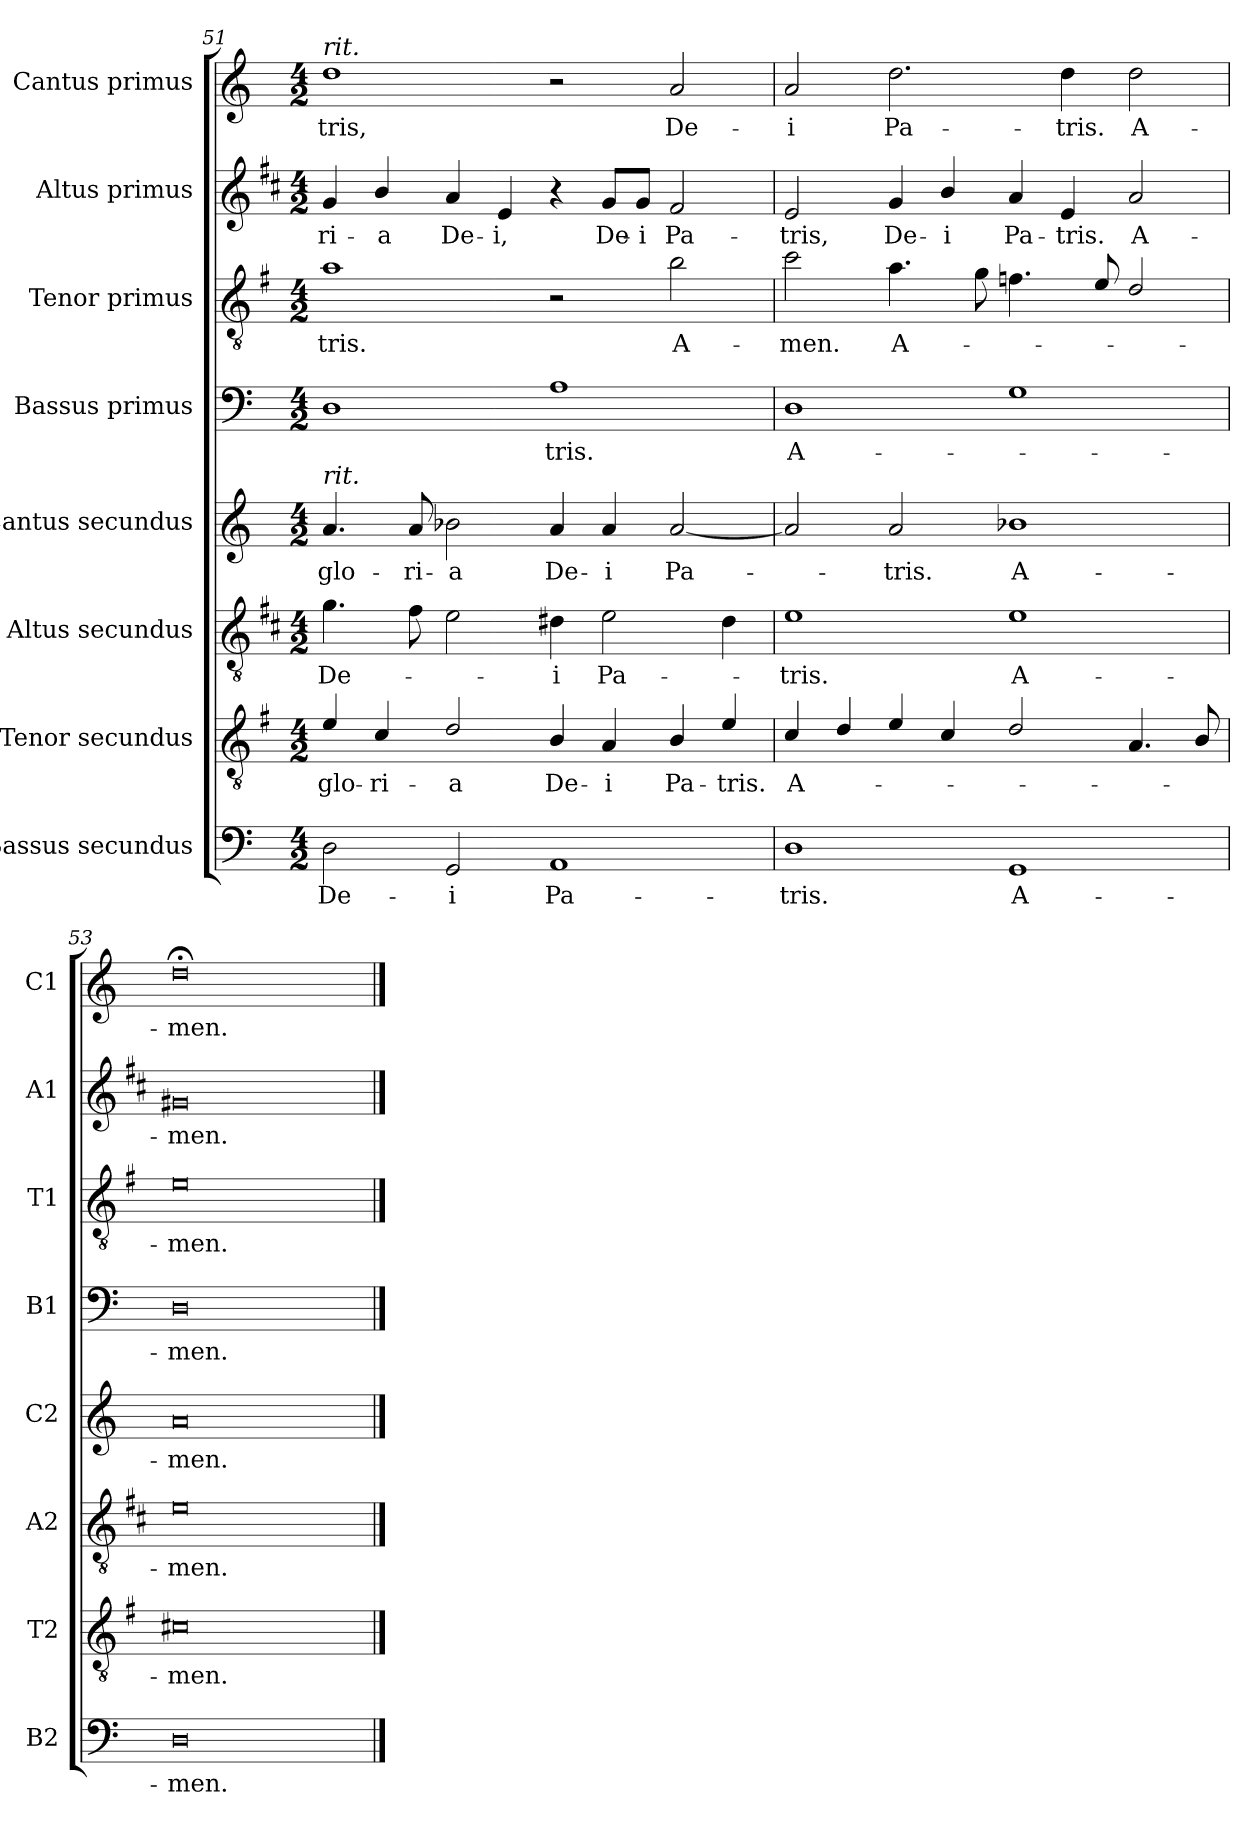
**kern	**text	**kern	**text	**kern	**text	**kern	**text	**kern	**text	**kern	**text	**kern	**text	**kern	**text
*part8	*part8	*part7	*part7	*part6	*part6	*part5	*part5	*part4	*part4	*part3	*part3	*part2	*part2	*part1	*part1
*staff8	*staff8	*staff7	*staff7	*staff6	*staff6	*staff5	*staff5	*staff4	*staff4	*staff3	*staff3	*staff2	*staff2	*staff1	*staff1
*I"Bassus secundus	*	*I"Tenor secundus	*	*I"Altus secundus	*	*I"Cantus secundus	*	*I"Bassus primus	*	*I"Tenor primus	*	*I"Altus primus	*	*I"Cantus primus	*
*I'B2	*	*I'T2	*	*I'A2	*	*I'C2	*	*I'B1	*	*I'T1	*	*I'A1	*	*I'C1	*
*clefF4	*	*clefGv2	*	*clefGv2	*	*clefG2	*	*clefF4	*	*clefGv2	*	*clefG2	*	*clefG2	*
*	*	*ITrd4c7	*	*ITrd1c2	*	*	*	*	*	*ITrd4c7	*	*ITrd1c2	*	*	*
*k[]	*	*k[]	*	*k[]	*	*k[]	*	*k[]	*	*k[]	*	*k[]	*	*k[]	*
*C:	*	*C:	*	*C:	*	*C:	*	*C:	*	*C:	*	*C:	*	*C:	*
*M4/2	*	*M4/2	*	*M4/2	*	*M4/2	*	*M4/2	*	*M4/2	*	*M4/2	*	*M4/2	*
=51	=51	=51	=51	=51	=51	=51	=51	=51	=51	=51	=51	=51	=51	=51	=51
!	!	!	!	!	!	!	!	!	!	!	!	!	!	!LO:TX:a:i:t=rit.	!
!	!	!	!	!	!	!LO:TX:a:i:t=rit.	!	!	!	!	!	!	!	!	!
!	!LO:LY:b	!	!LO:LY:b	!	!LO:LY:b	!	!LO:LY:b	!	!	!	!LO:LY:b	!	!LO:LY:b	!	!LO:LY:b
2D\	De-	4A/	glo-	4.f\	De-	4.a/	glo-	1D	.	1d	-tris.	4f/	-ri-	1dd	-tris,
!	!	!	!LO:LY:b	!	!	!	!	!	!	!	!	!	!LO:LY:b	!	!
.	.	4F/	-ri-	.	.	.	.	.	.	.	.	4a/	-a	.	.
!	!	!	!	!	!	!	!LO:LY:b	!	!	!	!	!	!	!	!
.	.	.	.	8e\	.	8a/	-ri-	.	.	.	.	.	.	.	.
!	!LO:LY:b	!	!LO:LY:b	!	!	!	!LO:LY:b	!	!	!	!	!	!LO:LY:b	!	!
2GG/	-i	2G/	-a	2d\	.	2b-X\	-a	.	.	.	.	4g/	De-	.	.
!	!	!	!	!	!	!	!	!	!	!	!	!	!LO:LY:b	!	!
.	.	.	.	.	.	.	.	.	.	.	.	4d/	-i,	.	.
!	!LO:LY:b	!	!LO:LY:b	!	!LO:LY:b	!	!LO:LY:b	!	!LO:LY:b	!	!	!	!	!	!
1AA	Pa-	4E/	De-	4c#X\	-i	4a/	De-	1A	-tris.	2r	.	4r	.	2r	.
!	!	!	!LO:LY:b	!	!LO:LY:b	!	!LO:LY:b	!	!	!	!	!	!LO:LY:b	!	!
.	.	4D/	-i	2d\	Pa-	4a/	-i	.	.	.	.	8f/L	De-	.	.
!	!	!	!	!	!	!	!	!	!	!	!	!	!LO:LY:b	!	!
.	.	.	.	.	.	.	.	.	.	.	.	8f/J	-i	.	.
!	!	!	!LO:LY:b	!	!	!	!LO:LY:b	!	!	!	!LO:LY:b	!	!LO:LY:b	!	!LO:LY:b
.	.	4E/	Pa-	.	.	[2a/	Pa-	.	.	2e\	A-	2e/	Pa-	2a/	De-
!	!	!	!LO:LY:b	!	!	!	!	!	!	!	!	!	!	!	!
.	.	4A/	-tris.	4c#\	.	.	.	.	.	.	.	.	.	.	.
=52	=52	=52	=52	=52	=52	=52	=52	=52	=52	=52	=52	=52	=52	=52	=52
!	!LO:LY:b	!	!LO:LY:b	!	!LO:LY:b	!	!	!	!LO:LY:b	!	!LO:LY:b	!	!LO:LY:b	!	!LO:LY:b
1D	-tris.	4F/	A-	1d	-tris.	2a/]	.	1D	A-	2f\	-men.	2d/	-tris,	2a/	-i
.	.	4G/	.	.	.	.	.	.	.	.	.	.	.	.	.
!	!	!	!	!	!	!	!LO:LY:b	!	!	!	!LO:LY:b	!	!LO:LY:b	!	!LO:LY:b
.	.	4A/	.	.	.	2a/	-tris.	.	.	4.d\	A-	4f/	De-	2.dd\	Pa-
!	!	!	!	!	!	!	!	!	!	!	!	!	!LO:LY:b	!	!
.	.	4F/	.	.	.	.	.	.	.	.	.	4a/	-i	.	.
.	.	.	.	.	.	.	.	.	.	8c\	.	.	.	.	.
!	!LO:LY:b	!	!	!	!LO:LY:b	!	!LO:LY:b	!	!	!	!	!	!LO:LY:b	!	!
1GG	A-	2G/	.	1d	A-	1b-X	A-	1G	.	4.B-X\	.	4g/	Pa-	.	.
!	!	!	!	!	!	!	!	!	!	!	!	!	!LO:LY:b	!	!LO:LY:b
.	.	.	.	.	.	.	.	.	.	.	.	4d/	-tris.	4dd\	-tris.
.	.	.	.	.	.	.	.	.	.	8A/	.	.	.	.	.
!	!	!	!	!	!	!	!	!	!	!	!	!	!LO:LY:b	!	!LO:LY:b
.	.	4.D/	.	.	.	.	.	.	.	2G/	.	2g/	A-	2dd\	A-
.	.	8E/	.	.	.	.	.	.	.	.	.	.	.	.	.
=53	=53	=53	=53	=53	=53	=53	=53	=53	=53	=53	=53	=53	=53	=53	=53
!	!LO:LY:b	!	!LO:LY:b	!	!LO:LY:b	!	!LO:LY:b	!	!LO:LY:b	!	!LO:LY:b	!	!LO:LY:b	!	!LO:LY:b
0D	-men.	0F#X	-men.	0d	-men.	0a	-men.	0D	-men.	0A	-men.	0f#X	-men.	0dd;<	-men.
==	==	==	==	==	==	==	==	==	==	==	==	==	==	==	==
*-	*-	*-	*-	*-	*-	*-	*-	*-	*-	*-	*-	*-	*-	*-	*-
